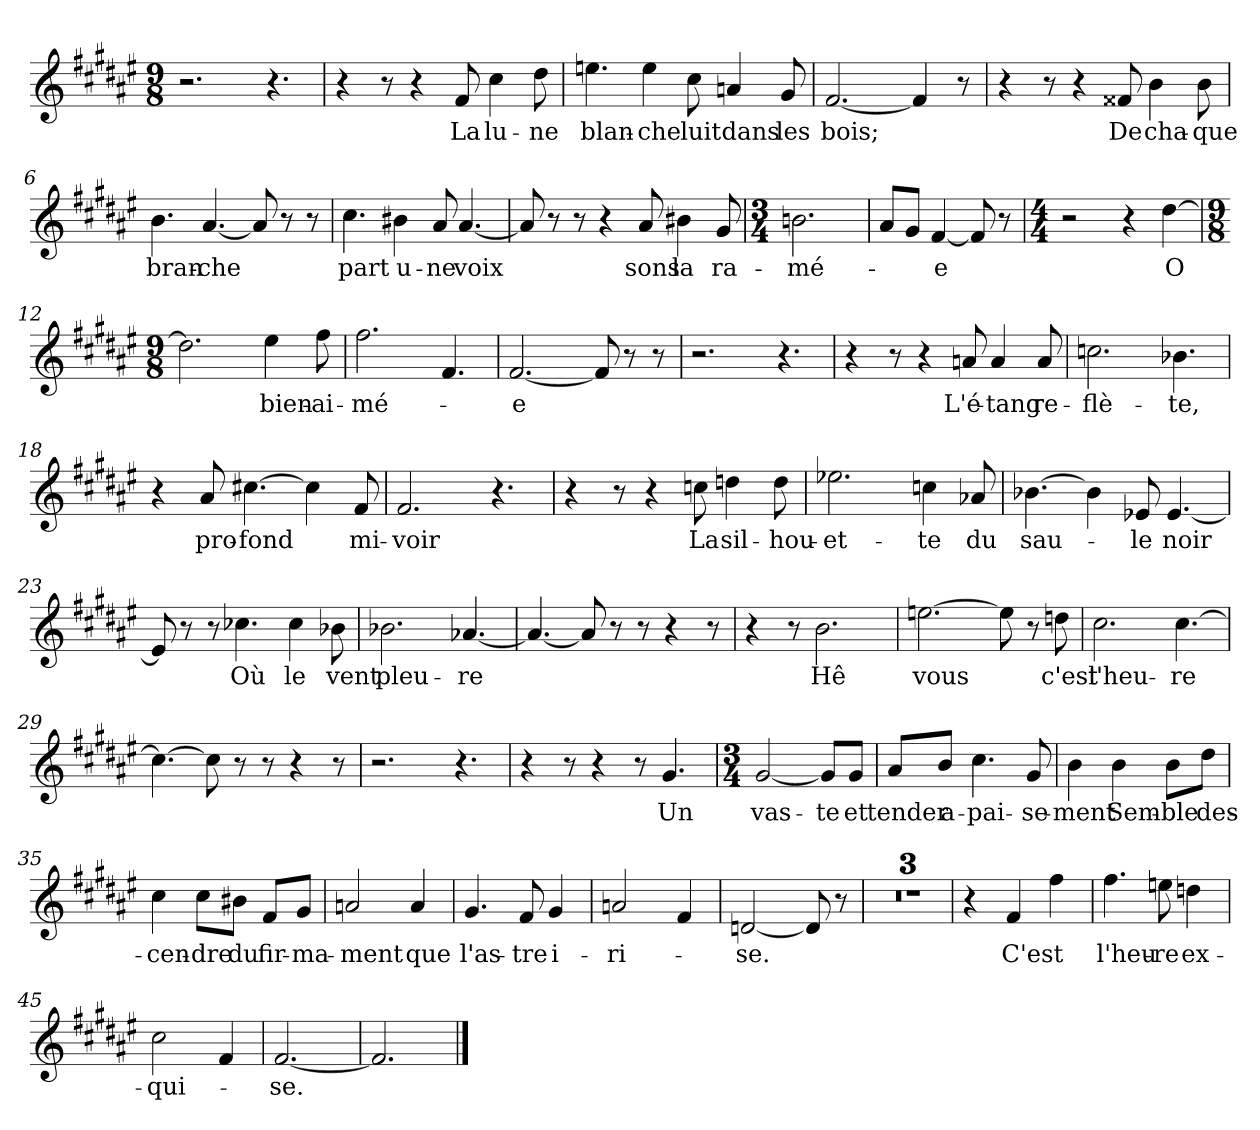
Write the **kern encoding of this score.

**kern	**text
*part1	*part1
*staff1	*staff1
*clefG2	*
*k[f#c#g#d#a#e#]	*
*M9/8	*
=1	=1
2.r	.
4.r	.
=2	=2
4r	.
8r	.
4r	.
!	!LO:LY:b
8f#/	La
!	!LO:LY:b
4cc#\	lu-
!	!LO:LY:b
8dd#\	-ne
=3	=3
!	!LO:LY:b
4.een\	blan-
!	!LO:LY:b
4ee\	-che
!	!LO:LY:b
8cc#\	luit
!	!LO:LY:b
4an/	dans
!	!LO:LY:b
8g#/	les
=4	=4
!	!LO:LY:b
[2.f#/	bois;
4f#/]	.
8r	.
=5	=5
4r	.
8r	.
4r	.
!	!LO:LY:b
8f##X/	De
!	!LO:LY:b
4b\	cha-
!	!LO:LY:b
8b\	-que
=6	=6
!	!LO:LY:b
4.b\	bran-
!	!LO:LY:b
[4.a#/	-che
8a#/]	.
8r	.
8r	.
=7	=7
!	!LO:LY:b
4.cc#\	part
!	!LO:LY:b
4b#X\	u-
!	!LO:LY:b
8a#/	-ne
!	!LO:LY:b
[4.a#/	voix
!!LO:LB:g=z
=8	=8
8a#/]	.
8r	.
8r	.
4r	.
!	!LO:LY:b
8a#/	sons
!	!LO:LY:b
4b#X\	la
!	!LO:LY:b
8g#/	ra-
=9	=9
*M3/4	*
!	!LO:LY:b
2.bn\	-mé-
=10	=10
8a#/L	.
8g#/J	.
!	!LO:LY:b
[4f#/	-e
8f#/]	.
8r	.
=11	=11
*M4/4	*
2r	.
4r	.
!	!LO:LY:b
[4dd#\	O
=12	=12
*M9/8	*
2.dd#\]	.
!	!LO:LY:b
4ee#\	bien-
!	!LO:LY:b
8ff#\	-ai-
=13	=13
!	!LO:LY:b
2.ff#\	-mé-
4.f#/	.
=14	=14
!	!LO:LY:b
[2.f#/	-e
8f#/]	.
8r	.
8r	.
=15	=15
2.r	.
4.r	.
!!LO:LB:g=z
=16	=16
4r	.
8r	.
4r	.
!	!LO:LY:b
8an/	L'é-
!	!LO:LY:b
4a/	-tang
!	!LO:LY:b
8a/	re-
=17	=17
!	!LO:LY:b
2.ccn\	-flè-
!	!LO:LY:b
4.b-X\	-te,
=18	=18
4r	.
!	!LO:LY:b
8a#/	pro-
!	!LO:LY:b
[4.cc#X\	-fond
4cc#\]	.
!	!LO:LY:b
8f#/	mi-
=19	=19
!	!LO:LY:b
2.f#/	-voir
4.r	.
=20	=20
4r	.
8r	.
4r	.
!	!LO:LY:b
8ccn\	La
!	!LO:LY:b
4ddn\	sil-
!	!LO:LY:b
8dd\	-hou-
=21	=21
!	!LO:LY:b
2.ee-X\	-et-
!	!LO:LY:b
4ccn\	-te
!	!LO:LY:b
8a-X/	du
=22	=22
!	!LO:LY:b
[4.b-X\	sau-
4b-\]	.
!	!LO:LY:b
8e-X/	-le
!	!LO:LY:b
[4.e-/	noir
!!LO:LB:g=z
=23	=23
8e-/]	.
8r	.
8r	.
!	!LO:LY:b
4.cc-X\	Où
!	!LO:LY:b
4cc-\	le
!	!LO:LY:b
8b-X\	vent
=24	=24
!	!LO:LY:b
2.b-X\	pleu-
!	!LO:LY:b
[4.a-X/	-re
=25	=25
4.a-/_	.
8a-/]	.
8r	.
8r	.
4r	.
8r	.
=26	=26
4r	.
8r	.
!	!LO:LY:b
2.b\	Hê
=27	=27
!	!LO:LY:b
[2.een\	-vous
8ee\]	.
8r	.
!	!LO:LY:b
8ddn\	c'est
=28	=28
!	!LO:LY:b
2.cc#\	l'heu-
!	!LO:LY:b
[4.cc#\	-re
=29	=29
4.cc#\_	.
8cc#\]	.
8r	.
8r	.
4r	.
8r	.
=30	=30
2.r	.
4.r	.
!!LO:LB:g=z
=31	=31
4r	.
8r	.
4r	.
8r	.
!	!LO:LY:b
4.g#/	Un
=32	=32
*M3/4	*
!	!LO:LY:b
[2g#/	vas-
!	!LO:LY:b
8g#/L]	-te
!	!LO:LY:b
8g#/J	et
=33	=33
!	!LO:LY:b
8a#/L	tender
!	!LO:LY:b
8b/J	a-
!	!LO:LY:b
4.cc#\	-pai-
!	!LO:LY:b
8g#/	-se-
=34	=34
!	!LO:LY:b
4b\	-ment
!	!LO:LY:b
4b\	Sem-
!	!LO:LY:b
8b\L	-ble
!	!LO:LY:b
8dd#\J	des-
=35	=35
!	!LO:LY:b
4cc#\	-cen-
!	!LO:LY:b
8cc#\L	-dre
!	!LO:LY:b
8b#X\J	du
!	!LO:LY:b
8f#/L	fir-
!	!LO:LY:b
8g#/J	-ma-
=36	=36
!	!LO:LY:b
2an/	-ment
!	!LO:LY:b
4a/	que
=37	=37
!	!LO:LY:b
4.g#/	l'as-
!	!LO:LY:b
8f#/	-tre
!	!LO:LY:b
4g#/	i-
=38	=38
!	!LO:LY:b
2an/	-ri-
4f#/	.
!!LO:LB:g=z
=39	=39
!	!LO:LY:b
[2dn/	-se.
8d/]	.
8r	.
=40	=40
2.r	.
=41	=41
2.r	.
=42	=42
2.r	.
=43	=43
4r	.
!	!LO:LY:b
4f#/	C'est
4ff#\	.
=44	=44
!	!LO:LY:b
4.ff#\	l'heu-
!	!LO:LY:b
8een\	-re
!	!LO:LY:b
4ddn\	ex-
=45	=45
!	!LO:LY:b
2cc#\	-qui-
4f#/	.
=46	=46
!	!LO:LY:b
[2.f#/	-se.
=47	=47
2.f#/]	.
==	==
*-	*-
